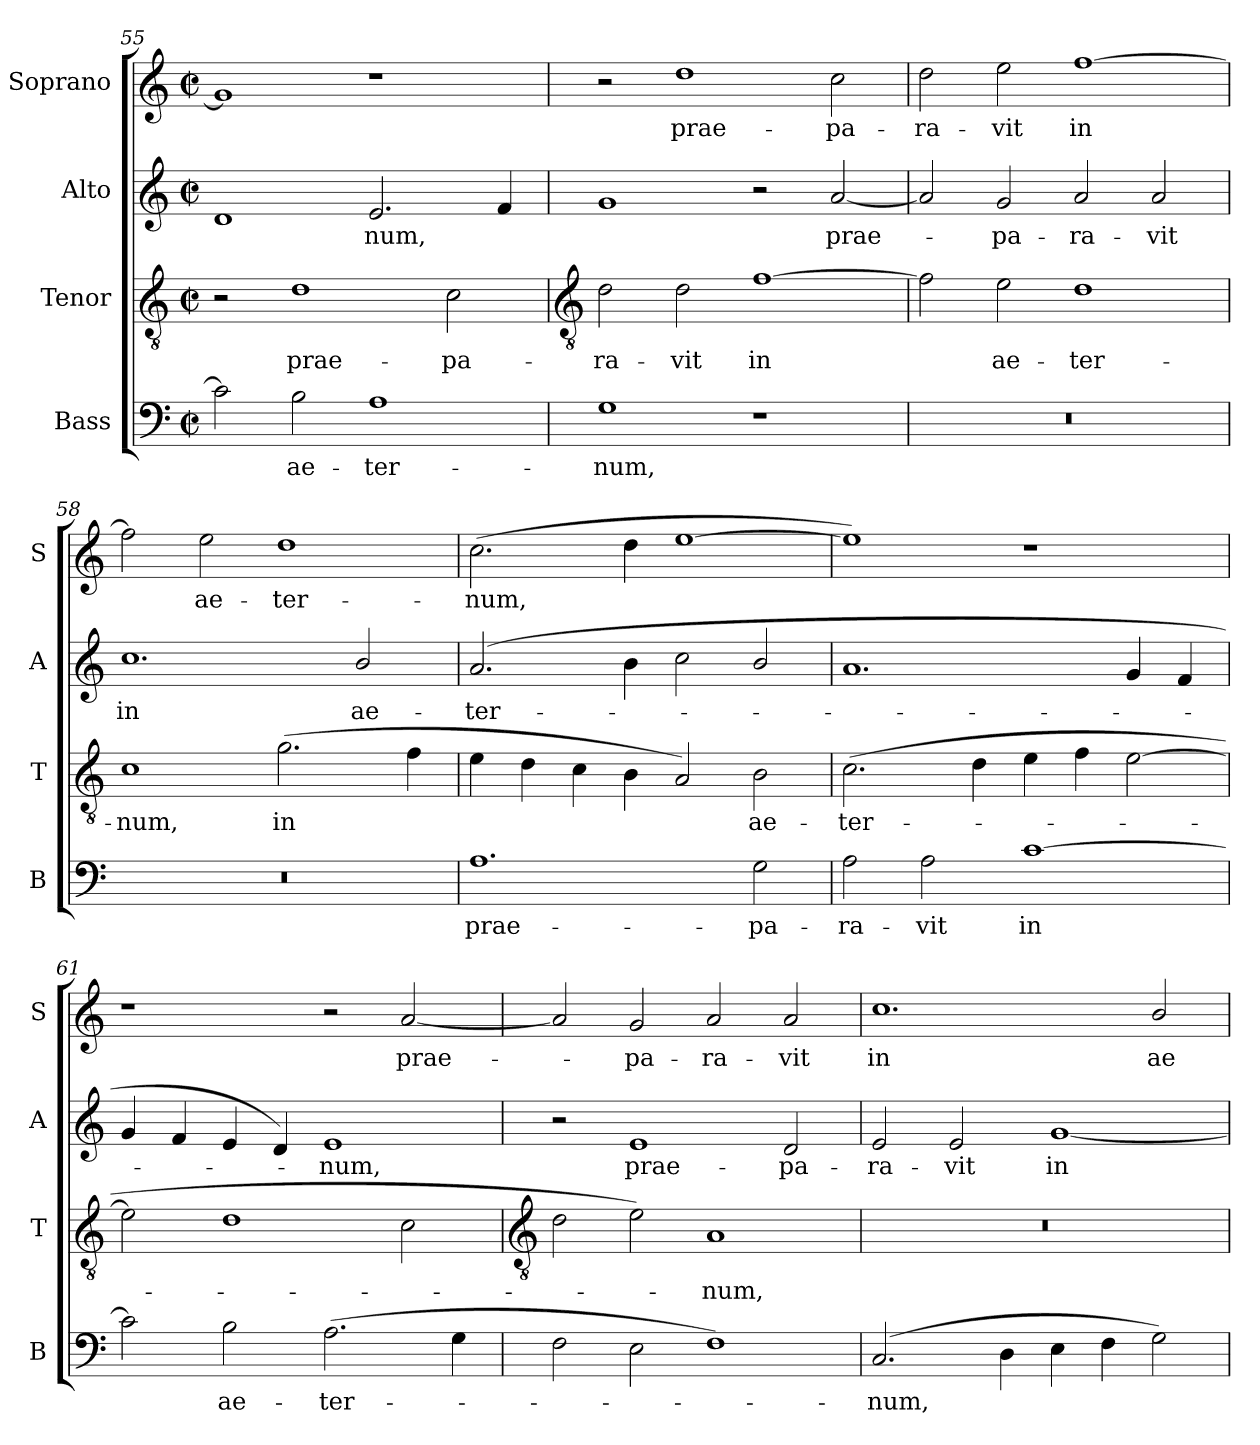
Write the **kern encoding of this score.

**kern	**text	**kern	**text	**kern	**text	**kern	**text
*part4	*part4	*part3	*part3	*part2	*part2	*part1	*part1
*staff4	*staff4	*staff3	*staff3	*staff2	*staff2	*staff1	*staff1
*I"Bass	*	*I"Tenor	*	*I"Alto	*	*I"Soprano	*
*I'B	*	*I'T	*	*I'A	*	*I'S	*
*clefF4	*	*clefGv2	*	*clefG2	*	*clefG2	*
*k[]	*	*k[]	*	*k[]	*	*k[]	*
*C:	*	*C:	*	*C:	*	*C:	*
*M4/2	*	*M4/2	*	*M4/2	*	*M4/2	*
*met(c|)	*	*met(c|)	*	*met(c|)	*	*met(c|)	*
=55	=55	=55	=55	=55	=55	=55	=55
2c]	.	2r	.	1d	.	1g]	.
!	!LO:LY:b	!	!LO:LY:b	!	!	!	!
2B	ae-	1d	prae-	.	.	.	.
!	!LO:LY:b	!	!	!	!LO:LY:b	!	!
1A	-ter-	.	.	2.e	num,	1r	.
!	!	!	!LO:LY:b	!	!	!	!
.	.	2c	-pa-	.	.	.	.
.	.	.	.	4f	.	.	.
!!LO:LB:g=z
=56	=56	=56	=56	=56	=56	=56	=56
*	*	*clefGv2	*	*	*	*	*
!	!LO:LY:b	!	!LO:LY:b	!	!	!	!
1G	-num,	2d	-ra-	1g	.	2r	.
!	!	!	!LO:LY:b	!	!	!	!LO:LY:b
.	.	2d	-vit	.	.	1dd	prae-
!	!	!	!LO:LY:b	!	!	!	!
1r	.	[1f	in	2r	.	.	.
!	!	!	!	!	!LO:LY:b	!	!LO:LY:b
.	.	.	.	[2a	prae-	2cc	-pa-
=57	=57	=57	=57	=57	=57	=57	=57
!	!	!	!	!	!	!	!LO:LY:b
0r	.	2f]	.	2a]	.	2dd	-ra-
!	!	!	!LO:LY:b	!	!LO:LY:b	!	!LO:LY:b
.	.	2e	ae-	2g	pa-	2ee	-vit
!	!	!	!LO:LY:b	!	!LO:LY:b	!	!LO:LY:b
.	.	1d	-ter-	2a	-ra-	[1ff	in
!	!	!	!	!	!LO:LY:b	!	!
.	.	.	.	2a	-vit	.	.
=58	=58	=58	=58	=58	=58	=58	=58
!	!	!	!LO:LY:b	!	!LO:LY:b	!	!
0r	.	1c	-num,	1.cc	in	2ff]	.
!	!	!	!	!	!	!	!LO:LY:b
.	.	.	.	.	.	2ee	ae-
!	!	!	!LO:LY:b	!	!	!	!LO:LY:b
.	.	(>2.g	in	.	.	1dd	-ter-
!	!	!	!	!	!LO:LY:b	!	!
.	.	.	.	2b/	ae-	.	.
.	.	4f	.	.	.	.	.
=59	=59	=59	=59	=59	=59	=59	=59
!	!LO:LY:b	!	!	!	!LO:LY:b	!	!LO:LY:b
1.A	prae-	4e	.	(<2.a	-ter-	(>2.cc	-num,
.	.	4d	.	.	.	.	.
.	.	4c	.	.	.	.	.
.	.	4B	.	4b	.	4dd	.
.	.	2A)	.	2cc	.	[1ee	.
!	!LO:LY:b	!	!LO:LY:b	!	!	!	!
2G	-pa-	2B	ae-	2b/	.	.	.
=60	=60	=60	=60	=60	=60	=60	=60
!	!LO:LY:b	!	!LO:LY:b	!	!	!	!
2A	-ra-	(>2.c	-ter-	1.a	.	1ee])	.
!	!LO:LY:b	!	!	!	!	!	!
2A	-vit	.	.	.	.	.	.
.	.	4d	.	.	.	.	.
!	!LO:LY:b	!	!	!	!	!	!
[1c	in	4e	.	.	.	1r	.
.	.	4f	.	.	.	.	.
.	.	[2e	.	4g	.	.	.
.	.	.	.	4f	.	.	.
=61	=61	=61	=61	=61	=61	=61	=61
2c]	.	2e]	.	4g	.	1r	.
.	.	.	.	4f	.	.	.
!	!LO:LY:b	!	!	!	!	!	!
2B	ae-	1d	.	4e	.	.	.
.	.	.	.	4d)	.	.	.
!	!LO:LY:b	!	!	!	!LO:LY:b	!	!
(>2.A	-ter-	.	.	1e	num,	2r	.
!	!	!	!	!	!	!	!LO:LY:b
.	.	2c	.	.	.	[2a	prae-
4G	.	.	.	.	.	.	.
!!LO:LB:g=z
=62	=62	=62	=62	=62	=62	=62	=62
*	*	*clefGv2	*	*	*	*	*
2F	.	2d	.	2r	.	2a]	.
!	!	!	!	!	!LO:LY:b	!	!LO:LY:b
2E	.	2e)	.	1e	prae-	2g	pa-
!	!	!	!LO:LY:b	!	!	!	!LO:LY:b
1F)	.	1A	num,	.	.	2a	-ra-
!	!	!	!	!	!LO:LY:b	!	!LO:LY:b
.	.	.	.	2d	-pa-	2a	-vit
=63	=63	=63	=63	=63	=63	=63	=63
!	!LO:LY:b	!	!	!	!LO:LY:b	!	!LO:LY:b
(>2.C	num,	0r	.	2e	-ra-	1.cc	in
!	!	!	!	!	!LO:LY:b	!	!
.	.	.	.	2e	-vit	.	.
4D	.	.	.	.	.	.	.
!	!	!	!	!	!LO:LY:b	!	!
4E	.	.	.	[1g	in	.	.
4F	.	.	.	.	.	.	.
!	!	!	!	!	!	!	!LO:LY:b
2G)	.	.	.	.	.	2b/	ae-
=	=	=	=	=	=	=	=
*-	*-	*-	*-	*-	*-	*-	*-
